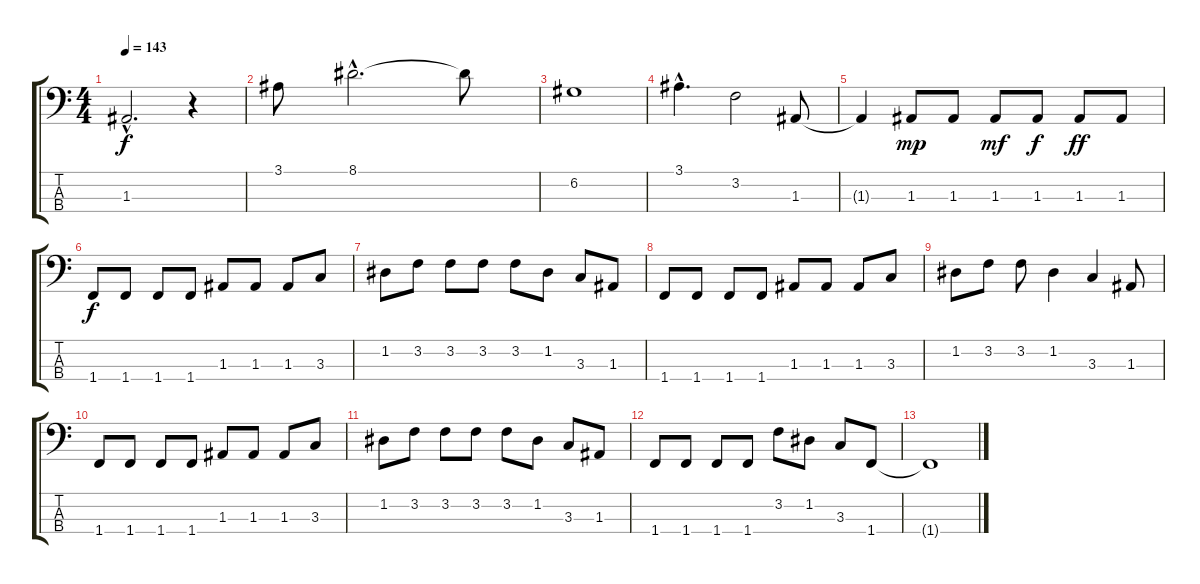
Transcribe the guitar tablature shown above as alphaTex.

\track "" {instrument electricbassfinger}
\staff {score tabs}
\tuning (G2 D2 A1 E1) {hide}
\ts (4 4)
\tempo 143
\clef f4
\ks c
1.3{hac t}.2{d dy f} r.4 |
3.1.8 8.1{hac}.2{d} 8.1{t}.8 |
6.2.1 |
3.1{hac}.4{d} 3.2.2 1.3.8 |
1.3{t}.4 1.3.8{dy mp} 1.3.8 1.3.8{dy mf} 1.3.8{dy f} 1.3.8{dy ff} 1.3.8 |
1.4.8{dy f} 1.4.8 1.4.8 1.4.8 1.3.8 1.3.8 1.3.8 3.3.8 |
1.2.8 3.2.8 3.2.8 3.2.8 3.2.8 1.2.8 3.3.8 1.3.8 |
1.4.8 1.4.8 1.4.8 1.4.8 1.3.8 1.3.8 1.3.8 3.3.8 |
1.2.8 3.2.8 3.2.8 1.2.4 3.3.4 1.3.8 |
1.4.8 1.4.8 1.4.8 1.4.8 1.3.8 1.3.8 1.3.8 3.3.8 |
1.2.8 3.2.8 3.2.8 3.2.8 3.2.8 1.2.8 3.3.8 1.3.8 |
1.4.8 1.4.8 1.4.8 1.4.8 3.2.8 1.2.8 3.3.8 1.4.8{instrument electricguitarclean} |
1.4{t}.1
